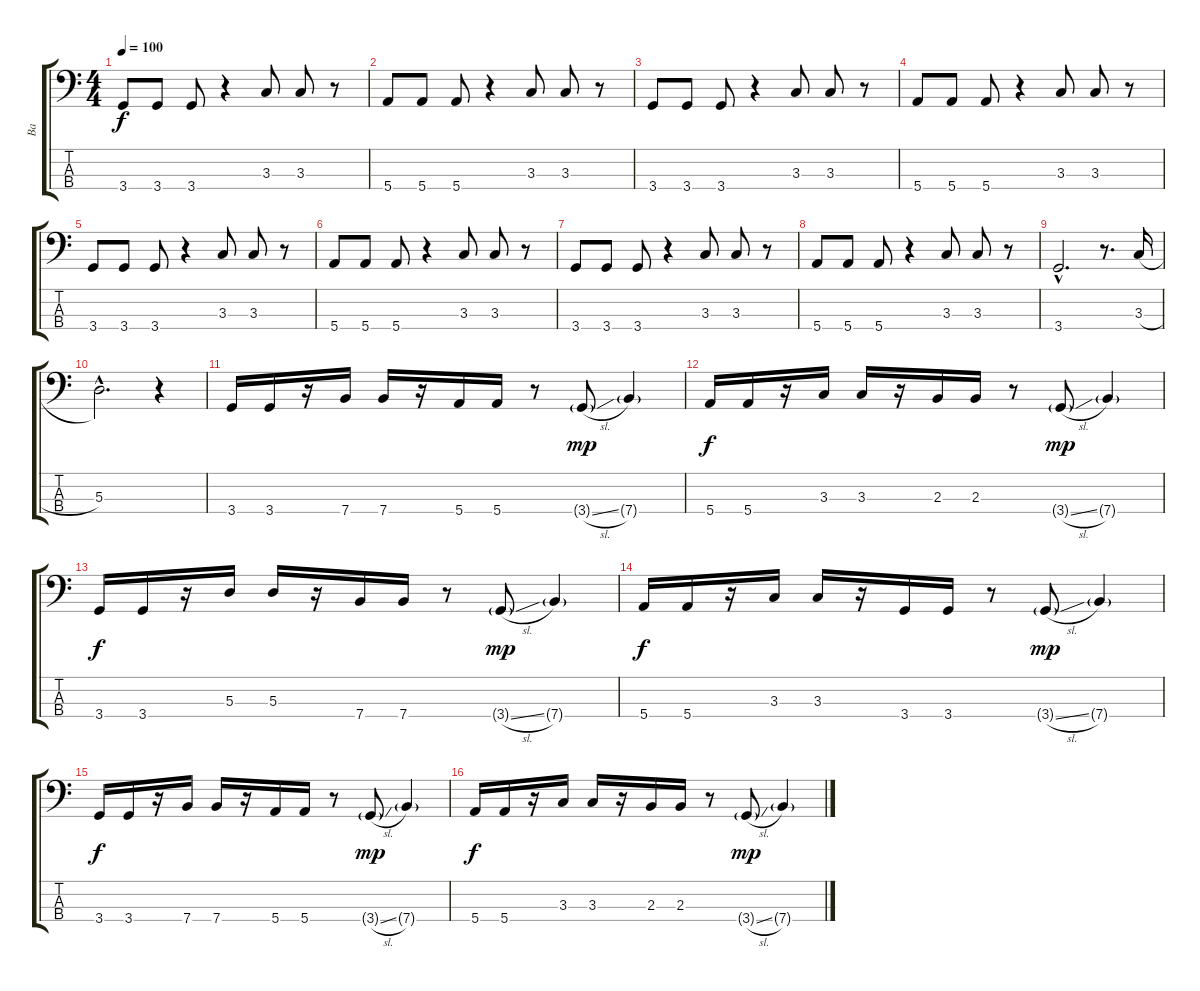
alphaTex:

\track ("Ba" "Ba") {instrument electricbassfinger}
\staff {score tabs}
\tuning (G2 D2 A1 E1) {hide}
\ts (4 4)
\tempo 100
\clef f4
\ks c
3.4.8{dy f} 3.4.8 3.4.8 r.4 3.3.8 3.3.8 r.8 |
5.4.8 5.4.8 5.4.8 r.4 3.3.8 3.3.8 r.8 |
3.4.8 3.4.8 3.4.8 r.4 3.3.8 3.3.8 r.8 |
5.4.8 5.4.8 5.4.8 r.4 3.3.8 3.3.8 r.8 |
3.4.8 3.4.8 3.4.8 r.4 3.3.8 3.3.8 r.8 |
5.4.8 5.4.8 5.4.8 r.4 3.3.8 3.3.8 r.8 |
3.4.8 3.4.8 3.4.8 r.4 3.3.8 3.3.8 r.8 |
5.4.8 5.4.8 5.4.8 r.4 3.3.8 3.3.8 r.8 |
3.4{hac}.2{d} r.8{d} 3.3{h}.16 |
5.3{hac}.2{d} r.4 |
3.4.16 3.4.16 r.16 7.4.16 7.4.16 r.16 5.4.16 5.4.16 r.8 3.4{sl g}.8{dy mp} 7.4{g}.4 |
5.4.16{dy f} 5.4.16 r.16 3.3.16 3.3.16 r.16 2.3.16 2.3.16 r.8 3.4{sl g}.8{dy mp} 7.4{g}.4 |
3.4.16{dy f} 3.4.16 r.16 5.3.16 5.3.16 r.16 7.4.16 7.4.16 r.8 3.4{sl g}.8{dy mp} 7.4{g}.4 |
5.4.16{dy f} 5.4.16 r.16 3.3.16 3.3.16 r.16 3.4.16 3.4.16 r.8 3.4{sl g}.8{dy mp} 7.4{g}.4 |
3.4.16{dy f} 3.4.16 r.16 7.4.16 7.4.16 r.16 5.4.16 5.4.16 r.8 3.4{sl g}.8{dy mp} 7.4{g}.4 |
5.4.16{dy f} 5.4.16 r.16 3.3.16 3.3.16 r.16 2.3.16 2.3.16 r.8 3.4{sl g}.8{dy mp} 7.4{g}.4
